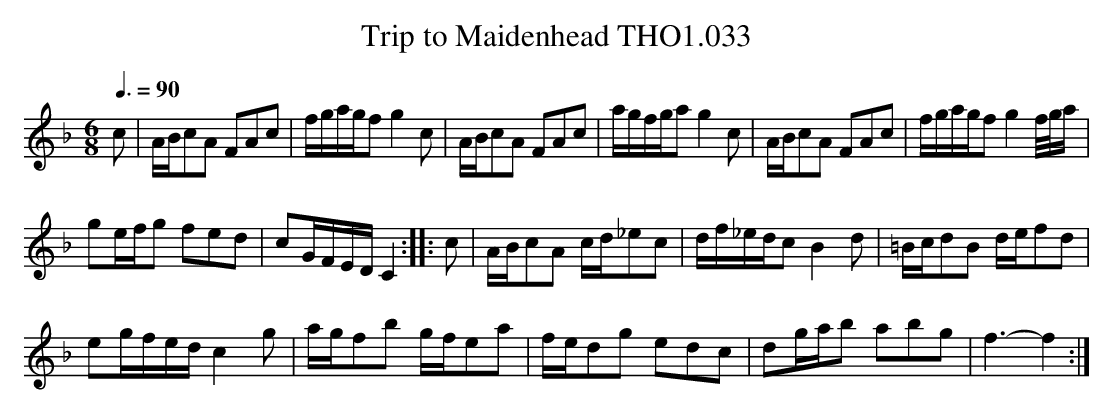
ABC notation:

X:1
T:Trip to Maidenhead THO1.033
M:6/8
L:1/8
Q:3/8=90
K:F
c|A/B/cA FAc|f/g/a/g/f g2 c|A/B/cA FAc|\
a/g/f/g/a g2 c|A/B/cA FAc|f/g/a/g/f g2f//g//a/|
ge/f/g fed|cG/F/E/D/ C2::c|A/B/cA c/d/_ec|\
d/f/_e/d/c B2 d|=B/c/dB d/e/fd|
eg/f/e/d/ c2 g|a/g/fb g/f/ea|f/e/dg edc|dg/a/b abg|f3-f2:|
